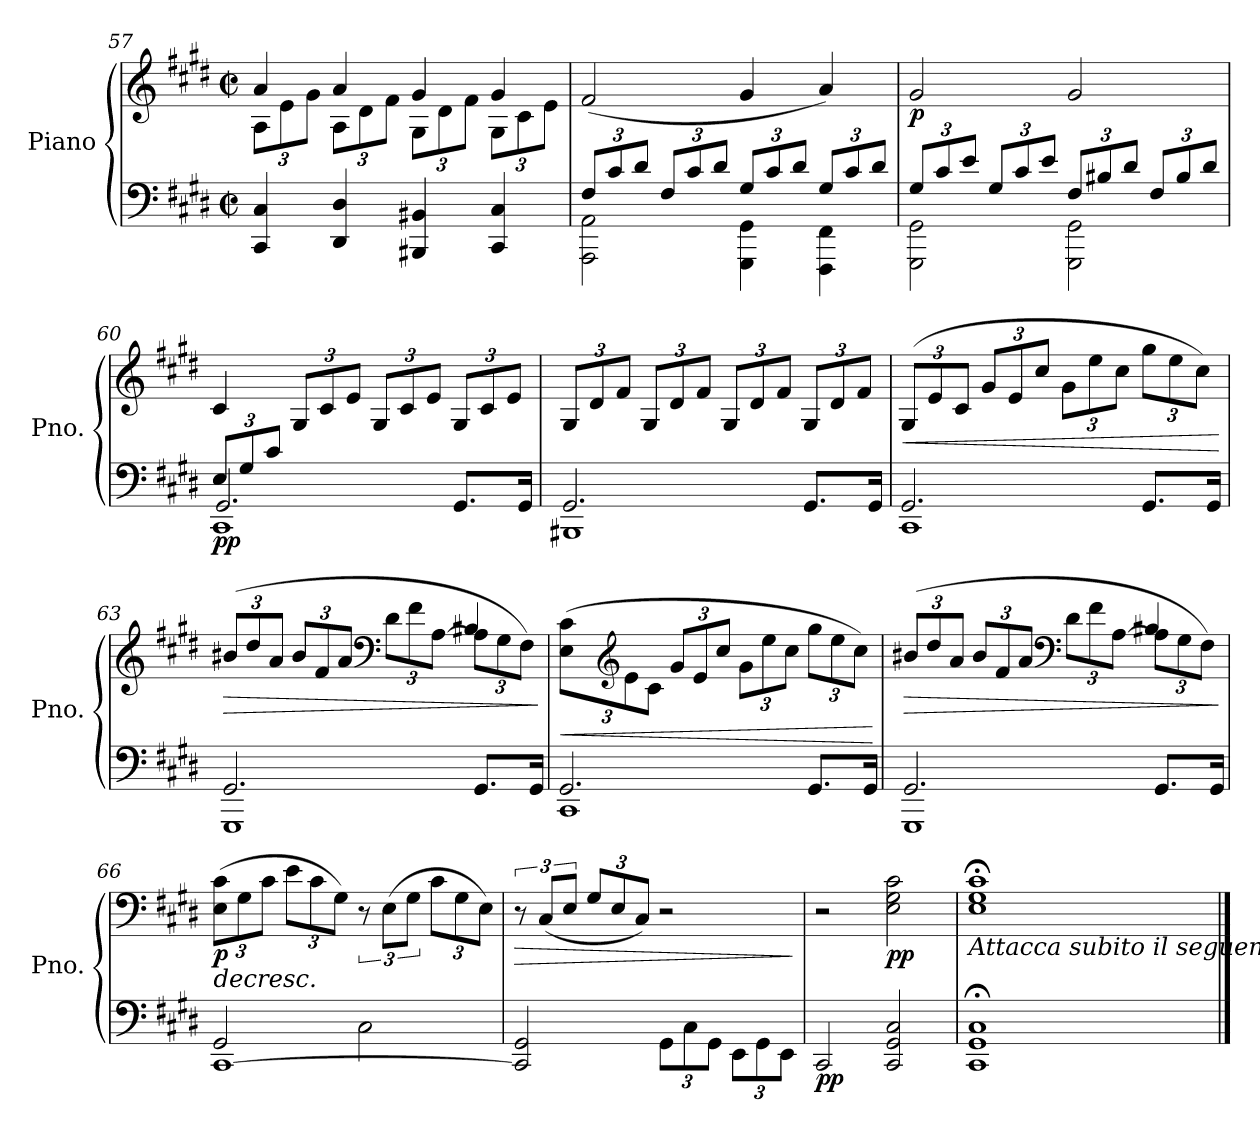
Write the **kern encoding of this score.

**kern	**kern	**dynam
*part1	*part1	*part1
*staff2	*staff1	*staff1/2
*I"Piano	*	*
*I'Pno.	*	*
*clefF4	*clefG2	*
*k[f#c#g#d#]	*k[f#c#g#d#]	*
*M2/2	*M2/2	*
*met(c|)	*met(c|)	*
*	*Xbrackettup	*
=57	=57	=57
*	*^	*
4CC#/ 4C#/	12A\L	4a/	.
.	12e\	.	.
.	12g#\J	.	.
4DD#/ 4D#/	12A\L	4a/	.
.	12d#\	.	.
.	12f#\J	.	.
4BBB#X/ 4BB#X/	12G#\L	4g#/	.
.	12d#\	.	.
.	12f#\J	.	.
4CC#/ 4C#/	12G#\L	4g#/	.
.	12c#\	.	.
.	12e\J	.	.
*	*v	*v	*
=58	=58	=58
*Xbrackettup	*	*
*^	*	*
12F#/L	2AAA\ 2AA\	(>2f#/	.
12c#/	.	.	.
12d#/J	.	.	.
12F#/L	.	.	.
12c#/	.	.	.
12d#/J	.	.	.
12G#/L	4GGG#\ 4GG#\	4g#/	.
12c#/	.	.	.
12d#/J	.	.	.
12G#/L	4FFF#\ 4FF#\	4a/)	.
12c#/	.	.	.
12d#/J	.	.	.
!!LO:LB:g=z
=59	=59	=59	=59
!	!	!	!LO:DY:b
12G#/L	2GGG#\ 2GG#\	2g#/	p
12c#/	.	.	.
12e/J	.	.	.
12G#/L	.	.	.
12c#/	.	.	.
12e/J	.	.	.
12F#/L	2GGG#\ 2GG#\	2g#/	.
12B#X/	.	.	.
12d#/J	.	.	.
12F#/L	.	.	.
12B#/	.	.	.
12d#/J	.	.	.
!!LO:LB:g=z
=60	=60	=60	=60
*	*^	*^	*
!	!	!	!	!	!LO:DY:b=2
12E/L	1CC#	2.GG#/	4ryy	4c#/	pp
12G#/	.	.	.	.	.
12c#/J	.	.	.	.	.
2.ryy	.	.	12G#/L	2.ryy	.
.	.	.	12c#/	.	.
.	.	.	12e/J	.	.
.	.	.	12G#/L	.	.
.	.	.	12c#/	.	.
.	.	.	12e/J	.	.
.	.	8.GG#/L	12G#/L	.	.
.	.	.	12c#/	.	.
.	.	.	12e/J	.	.
.	.	16GG#/Jk	.	.	.
*	*v	*v	*	*	*
*	*	*v	*v	*
=61	=61	=61	=61
1BBB#X	2.GG#/	12G#/L	.
.	.	12d#/	.
.	.	12f#/J	.
.	.	12G#/L	.
.	.	12d#/	.
.	.	12f#/J	.
.	.	12G#/L	.
.	.	12d#/	.
.	.	12f#/J	.
.	8.GG#/L	12G#/L	.
.	.	12d#/	.
.	.	12f#/J	.
.	16GG#/Jk	.	.
=62	=62	=62	=62
!	!	!	!LO:HP:b
1CC#	2.GG#/	(>12G#/L	<
.	.	12e/	.
.	.	12c#/J	.
.	.	12g#/L	.
.	.	12e/	.
.	.	12cc#/J	.
.	.	12g#\L	.
.	.	12ee\	.
.	.	12cc#\J	.
.	8.GG#/L	12gg#\L	.
.	.	12ee\	.
.	.	12cc#\J)	.
.	16GG#/Jk	.	.
*v	*v	*	*
.	.	[
!!LO:LB:g=z
=63	=63	=63
*^	*	*
!	!	!	!LO:HP:b
*	*	*^	*
1GGG#	2.GG#/	(>12b#X/L	2.ryy	>
.	.	12dd#/	.	.
.	.	12a/J	.	.
.	.	12b#/L	.	.
.	.	12f#/	.	.
.	.	12a/J	.	.
*	*	*clefF4	*	*
.	.	12d#\L	.	.
.	.	12f#\	.	.
.	.	[12A\J	.	.
.	8.GG#/L	12A\L]	4B#X/	.
.	.	12G#\	.	.
.	.	12F#\J)	.	.
.	16GG#/Jk	.	.	.
*v	*v	*	*	*
*	*v	*v	*
.	.	]
!!LO:PB:g=z
=64	=64	=64
*^	*	*
!	!	!	!LO:HP:b
1CC#	2.GG#/	(>12E\ 12c#\L	<
*	*	*clefG2	*
.	.	12e\	.
.	.	12c#\J	.
.	.	12g#/L	.
.	.	12e/	.
.	.	12cc#/J	.
.	.	12g#\L	.
.	.	12ee\	.
.	.	12cc#\J	.
.	8.GG#/L	12gg#\L	.
.	.	12ee\	.
.	.	12cc#\J)	.
.	16GG#/Jk	.	.
*v	*v	*	*
.	.	[
=65	=65	=65
*^	*	*
!	!	!	!LO:HP:b
*	*	*^	*
1GGG#	2.GG#/	(>12b#X/L	2.ryy	>
.	.	12dd#/	.	.
.	.	12a/J	.	.
.	.	12b#/L	.	.
.	.	12f#/	.	.
.	.	12a/J	.	.
*	*	*clefF4	*	*
.	.	12d#\L	.	.
.	.	12f#\	.	.
.	.	[12A\J	.	.
.	8.GG#/L	12A\L]	4B#X/	.
.	.	12G#\	.	.
.	.	12F#\J)	.	.
.	16GG#/Jk	.	.	.
*v	*v	*	*	*
*	*v	*v	*
.	.	]
=66	=66	=66
*	*MM66	*
*^	*	*
!	!	!LO:TX:b:i:t=decresc.	!
!	!	!	!LO:DY:b
[1CC#	2GG#/	(>12E\ 12c#\L	p
.	.	12G#\	.
.	.	12c#\J	.
.	.	12e\L	.
.	.	12c#\	.
.	.	12G#\J)	.
*	*	*brackettup	*
*	*	*MM64	*
.	2C#\	12r	.
.	.	(>12E\L	.
.	.	12G#\J	.
*	*	*Xbrackettup	*
.	.	12c#\L	.
.	.	12G#\	.
.	.	12E\J)	.
*v	*v	*	*
!!LO:LB:g=z
=67	=67	=67
*	*brackettup	*
*	*MM62	*
!	!	!LO:HP:b
2CC#/] 2GG#/	12r	>
.	(>12C#/L	.
.	12E/J	.
*	*Xbrackettup	*
.	12G#/L	.
.	12E/	.
.	12C#/J)	.
*	*MM60	*
12GG#\L	2r	.
12C#\	.	.
12GG#\J	.	.
12EE\L	.	.
12GG#\	.	.
12EE\J	.	.
.	.	]
=68	=68	=68
*	*MM56	*
!	!	!LO:DY:b=2
2CC#/	2r	pp
!	!	!LO:DY:b
2CC#/ 2GG#/ 2C#/	2E\ 2G#\ 2c#\	pp
=69	=69	=69
!	!LO:TX:b:i:t=Attacca subito il seguente.	!
1CC#;< 1GG#;< 1C#;<	1E;< 1G#;< 1c#;<	.
==	==	==
*-	*-	*-
